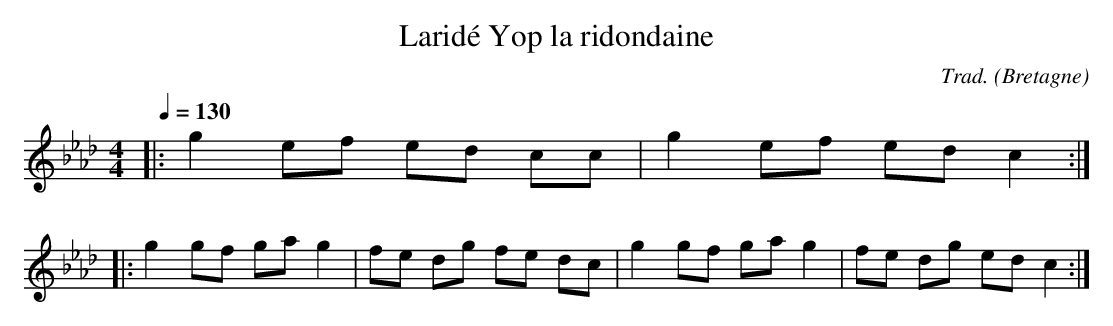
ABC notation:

X:1
T:Laridé Yop la ridondaine
C:Trad.
O:Bretagne
M:4/4
L:1/8
Q:1/4=130
K:Ab
|: g2 ef ed cc | g2 ef ed c2 ::
g2 gf ga g2 | fe dg fe dc | g2 gf ga g2 | fe dg ed c2 :|
